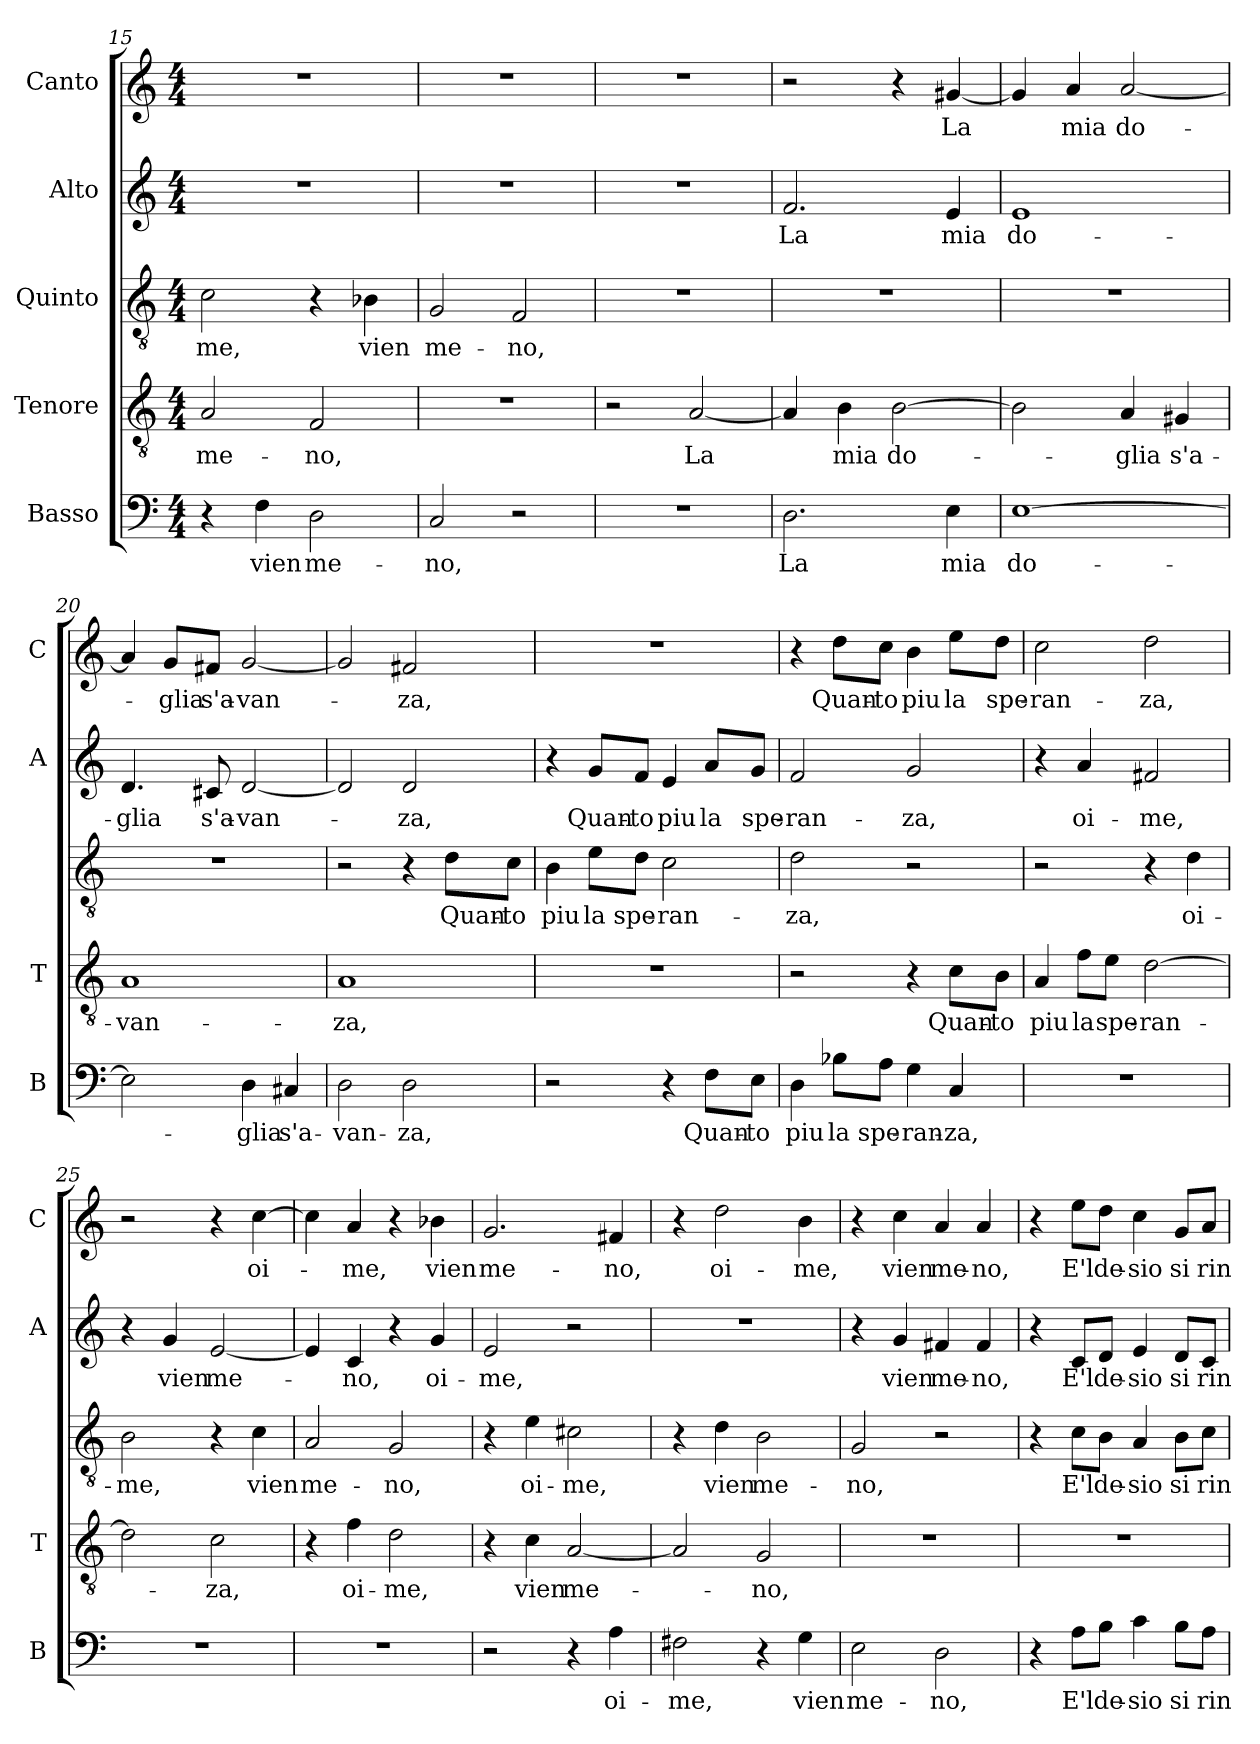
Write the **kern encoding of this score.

**kern	**text	**kern	**text	**kern	**text	**kern	**text	**kern	**text
*part5	*part5	*part4	*part4	*part3	*part3	*part2	*part2	*part1	*part1
*staff5	*staff5	*staff4	*staff4	*staff3	*staff3	*staff2	*staff2	*staff1	*staff1
*I"Basso	*	*I"Tenore	*	*I"Quinto	*	*I"Alto	*	*I"Canto	*
*I'B	*	*I'T	*	*	*	*I'A	*	*I'C	*
*clefF4	*	*clefGv2	*	*clefGv2	*	*clefG2	*	*clefG2	*
*k[]	*	*k[]	*	*k[]	*	*k[]	*	*k[]	*
*C:	*	*C:	*	*C:	*	*C:	*	*C:	*
*M4/4	*	*M4/4	*	*M4/4	*	*M4/4	*	*M4/4	*
=15	=15	=15	=15	=15	=15	=15	=15	=15	=15
!	!	!	!LO:LY:b	!	!LO:LY:b	!	!	!	!
4r	.	2A/	me-	2c\	-me,	1r	.	1r	.
!	!LO:LY:b	!	!	!	!	!	!	!	!
4F\	vien	.	.	.	.	.	.	.	.
!	!LO:LY:b	!	!LO:LY:b	!	!	!	!	!	!
2D\	me-	2F/	-no,	4r	.	.	.	.	.
!	!	!	!	!	!LO:LY:b	!	!	!	!
.	.	.	.	4B-X\	vien	.	.	.	.
=16	=16	=16	=16	=16	=16	=16	=16	=16	=16
!	!LO:LY:b	!	!	!	!LO:LY:b	!	!	!	!
2C/	-no,	1r	.	2G/	me-	1r	.	1r	.
!	!	!	!	!	!LO:LY:b	!	!	!	!
2r	.	.	.	2F/	-no,	.	.	.	.
=17	=17	=17	=17	=17	=17	=17	=17	=17	=17
1r	.	2r	.	1r	.	1r	.	1r	.
!	!	!	!LO:LY:b	!	!	!	!	!	!
.	.	[2A/	La	.	.	.	.	.	.
=18	=18	=18	=18	=18	=18	=18	=18	=18	=18
!	!LO:LY:b	!	!	!	!	!	!LO:LY:b	!	!
2.D\	La	4A/]	.	1r	.	2.f/	La	2r	.
!	!	!	!LO:LY:b	!	!	!	!	!	!
.	.	4B\	mia	.	.	.	.	.	.
!	!	!	!LO:LY:b	!	!	!	!	!	!
.	.	[2B\	do-	.	.	.	.	4r	.
!	!LO:LY:b	!	!	!	!	!	!LO:LY:b	!	!LO:LY:b
4E\	mia	.	.	.	.	4e/	mia	[4g#X/	La
=19	=19	=19	=19	=19	=19	=19	=19	=19	=19
!	!LO:LY:b	!	!	!	!	!	!LO:LY:b	!	!
[1E	do-	2B\]	.	1r	.	1e	do-	4g#/]	.
!	!	!	!	!	!	!	!	!	!LO:LY:b
.	.	.	.	.	.	.	.	4a/	mia
!	!	!	!LO:LY:b	!	!	!	!	!	!LO:LY:b
.	.	4A/	-glia	.	.	.	.	[2a/	do-
!	!	!	!LO:LY:b	!	!	!	!	!	!
.	.	4G#X/	s'a-	.	.	.	.	.	.
=20	=20	=20	=20	=20	=20	=20	=20	=20	=20
!	!	!	!LO:LY:b	!	!	!	!LO:LY:b	!	!
2E\]	.	1A	-van-	1r	.	4.d/	-glia	4a/]	.
!	!	!	!	!	!	!	!	!	!LO:LY:b
.	.	.	.	.	.	.	.	8g/L	-glia
!	!	!	!	!	!	!	!LO:LY:b	!	!LO:LY:b
.	.	.	.	.	.	8c#X/	s'a-	8f#X/J	s'a-
!	!LO:LY:b	!	!	!	!	!	!LO:LY:b	!	!LO:LY:b
4D\	-glia	.	.	.	.	[2d/	-van-	[2g/	-van-
!	!LO:LY:b	!	!	!	!	!	!	!	!
4C#X/	s'a-	.	.	.	.	.	.	.	.
=21	=21	=21	=21	=21	=21	=21	=21	=21	=21
!	!LO:LY:b	!	!LO:LY:b	!	!	!	!	!	!
2D\	-van-	1A	-za,	2r	.	2d/]	.	2g/]	.
!	!LO:LY:b	!	!	!	!	!	!LO:LY:b	!	!LO:LY:b
2D\	-za,	.	.	4r	.	2d/	-za,	2f#X/	-za,
!	!	!	!	!	!LO:LY:b	!	!	!	!
.	.	.	.	8d\L	Quan-	.	.	.	.
!	!	!	!	!	!LO:LY:b	!	!	!	!
.	.	.	.	8c\J	-to	.	.	.	.
!!LO:PB:g=z
=22	=22	=22	=22	=22	=22	=22	=22	=22	=22
!	!	!	!	!	!LO:LY:b	!	!	!	!
2r	.	1r	.	4B\	piu	4r	.	1r	.
!	!	!	!	!	!LO:LY:b	!	!LO:LY:b	!	!
.	.	.	.	8e\L	la	8g/L	Quan-	.	.
!	!	!	!	!	!LO:LY:b	!	!LO:LY:b	!	!
.	.	.	.	8d\J	spe-	8f/J	-to	.	.
!	!	!	!	!	!LO:LY:b	!	!LO:LY:b	!	!
4r	.	.	.	2c\	-ran-	4e/	piu	.	.
!	!LO:LY:b	!	!	!	!	!	!LO:LY:b	!	!
8F\L	Quan-	.	.	.	.	8a/L	la	.	.
!	!LO:LY:b	!	!	!	!	!	!LO:LY:b	!	!
8E\J	-to	.	.	.	.	8g/J	spe-	.	.
=23	=23	=23	=23	=23	=23	=23	=23	=23	=23
!	!LO:LY:b	!	!	!	!LO:LY:b	!	!LO:LY:b	!	!
4D\	piu	2r	.	2d\	-za,	2f/	-ran-	4r	.
!	!LO:LY:b	!	!	!	!	!	!	!	!LO:LY:b
8B-X\L	la	.	.	.	.	.	.	8dd\L	Quan-
!	!LO:LY:b	!	!	!	!	!	!	!	!LO:LY:b
8A\J	spe-	.	.	.	.	.	.	8cc\J	-to
!	!LO:LY:b	!	!	!	!	!	!LO:LY:b	!	!LO:LY:b
4G\	-ran-	4r	.	2r	.	2g/	-za,	4b\	piu
!	!LO:LY:b	!	!LO:LY:b	!	!	!	!	!	!LO:LY:b
4C/	-za,	8c\L	Quan-	.	.	.	.	8ee\L	la
!	!	!	!LO:LY:b	!	!	!	!	!	!LO:LY:b
.	.	8B\J	-to	.	.	.	.	8dd\J	spe-
=24	=24	=24	=24	=24	=24	=24	=24	=24	=24
!	!	!	!LO:LY:b	!	!	!	!	!	!LO:LY:b
1r	.	4A/	piu	2r	.	4r	.	2cc\	-ran-
!	!	!	!LO:LY:b	!	!	!	!LO:LY:b	!	!
.	.	8f\L	la	.	.	4a/	oi-	.	.
!	!	!	!LO:LY:b	!	!	!	!	!	!
.	.	8e\J	spe-	.	.	.	.	.	.
!	!	!	!LO:LY:b	!	!	!	!LO:LY:b	!	!LO:LY:b
.	.	[2d\	-ran-	4r	.	2f#X/	-me,	2dd\	-za,
!	!	!	!	!	!LO:LY:b	!	!	!	!
.	.	.	.	4d\	oi-	.	.	.	.
=25	=25	=25	=25	=25	=25	=25	=25	=25	=25
!	!	!	!	!	!LO:LY:b	!	!	!	!
1r	.	2d\]	.	2B\	-me,	4r	.	2r	.
!	!	!	!	!	!	!	!LO:LY:b	!	!
.	.	.	.	.	.	4g/	vien	.	.
!	!	!	!LO:LY:b	!	!	!	!LO:LY:b	!	!
.	.	2c\	-za,	4r	.	[2e/	me-	4r	.
!	!	!	!	!	!LO:LY:b	!	!	!	!LO:LY:b
.	.	.	.	4c\	vien	.	.	[4cc\	oi-
=26	=26	=26	=26	=26	=26	=26	=26	=26	=26
!	!	!	!	!	!LO:LY:b	!	!	!	!
1r	.	4r	.	2A/	me-	4e/]	.	4cc\]	.
!	!	!	!LO:LY:b	!	!	!	!LO:LY:b	!	!LO:LY:b
.	.	4f\	oi-	.	.	4c/	-no,	4a/	-me,
!	!	!	!LO:LY:b	!	!LO:LY:b	!	!	!	!
.	.	2d\	-me,	2G/	-no,	4r	.	4r	.
!	!	!	!	!	!	!	!LO:LY:b	!	!LO:LY:b
.	.	.	.	.	.	4g/	oi-	4b-X\	vien
=27	=27	=27	=27	=27	=27	=27	=27	=27	=27
!	!	!	!	!	!	!	!LO:LY:b	!	!LO:LY:b
2r	.	4r	.	4r	.	2e/	-me,	2.g/	me-
!	!	!	!LO:LY:b	!	!LO:LY:b	!	!	!	!
.	.	4c\	vien	4e\	oi-	.	.	.	.
!	!	!	!LO:LY:b	!	!LO:LY:b	!	!	!	!
4r	.	[2A/	me-	2c#X\	-me,	2r	.	.	.
!	!LO:LY:b	!	!	!	!	!	!	!	!LO:LY:b
4A\	oi-	.	.	.	.	.	.	4f#X/	-no,
!!LO:LB:g=z
=28	=28	=28	=28	=28	=28	=28	=28	=28	=28
!	!LO:LY:b	!	!	!	!	!	!	!	!
2F#X\	-me,	2A/]	.	4r	.	1r	.	4r	.
!	!	!	!	!	!LO:LY:b	!	!	!	!LO:LY:b
.	.	.	.	4d\	vien	.	.	2dd\	oi-
!	!	!	!LO:LY:b	!	!LO:LY:b	!	!	!	!
4r	.	2G/	-no,	2B\	me-	.	.	.	.
!	!LO:LY:b	!	!	!	!	!	!	!	!LO:LY:b
4G\	vien	.	.	.	.	.	.	4b\	-me,
=29	=29	=29	=29	=29	=29	=29	=29	=29	=29
!	!LO:LY:b	!	!	!	!LO:LY:b	!	!	!	!
2E\	me-	1r	.	2G/	-no,	4r	.	4r	.
!	!	!	!	!	!	!	!LO:LY:b	!	!LO:LY:b
.	.	.	.	.	.	4g/	vien	4cc\	vien
!	!LO:LY:b	!	!	!	!	!	!LO:LY:b	!	!LO:LY:b
2D\	-no,	.	.	2r	.	4f#X/	me-	4a/	me-
!	!	!	!	!	!	!	!LO:LY:b	!	!LO:LY:b
.	.	.	.	.	.	4f#/	-no,	4a/	-no,
=30	=30	=30	=30	=30	=30	=30	=30	=30	=30
4r	.	1r	.	4r	.	4r	.	4r	.
!	!LO:LY:b	!	!	!	!LO:LY:b	!	!LO:LY:b	!	!LO:LY:b
8A\L	E'l	.	.	8c\L	E'l	8c/L	E'l	8ee\L	E'l
!	!LO:LY:b	!	!	!	!LO:LY:b	!	!LO:LY:b	!	!LO:LY:b
8B\J	de-	.	.	8B\J	de-	8d/J	de-	8dd\J	de-
!	!LO:LY:b	!	!	!	!LO:LY:b	!	!LO:LY:b	!	!LO:LY:b
4c\	-sio	.	.	4A/	-sio	4e/	-sio	4cc\	-sio
!	!LO:LY:b	!	!	!	!LO:LY:b	!	!LO:LY:b	!	!LO:LY:b
8B\L	si	.	.	8B\L	si	8d/L	si	8g/L	si
!	!LO:LY:b	!	!	!	!LO:LY:b	!	!LO:LY:b	!	!LO:LY:b
8A\J	rin-	.	.	8c\J	rin-	8c/J	rin-	8a/J	rin-
=	=	=	=	=	=	=	=	=	=
*-	*-	*-	*-	*-	*-	*-	*-	*-	*-
